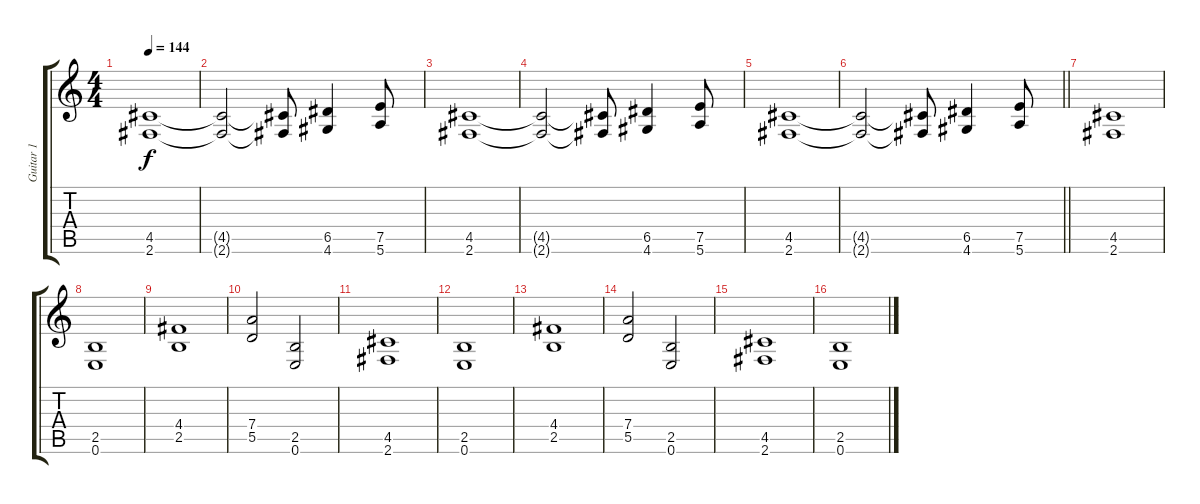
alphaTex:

\track ("Guitar 1" "Guitar 1") {instrument distortionguitar}
\staff {score tabs}
\tuning (E4 B3 G3 D3 A2 E2) {hide}
\ts (4 4)
\tempo 144
\clef g2
\ks c
(4.5 2.6).1{dy f} |
(4.5{t} 2.6{t}).2 (4.5{t} 2.6{t}).8 (6.5 4.6).4 (7.5 5.6).8 |
(4.5 2.6).1 |
(4.5{t} 2.6{t}).2 (4.5{t} 2.6{t}).8 (6.5 4.6).4 (7.5 5.6).8 |
(4.5 2.6).1 |
\barLineRight lightlight
(4.5{t} 2.6{t}).2 (4.5{t} 2.6{t}).8 (6.5 4.6).4 (7.5 5.6).8 |
(4.5 2.6).1 |
(2.5 0.6).1 |
(4.4 2.5).1 |
(7.4 5.5).2 (2.5 0.6).2 |
(4.5 2.6).1 |
(2.5 0.6).1 |
(4.4 2.5).1 |
(7.4 5.5).2 (2.5 0.6).2 |
(4.5 2.6).1 |
(2.5 0.6).1
